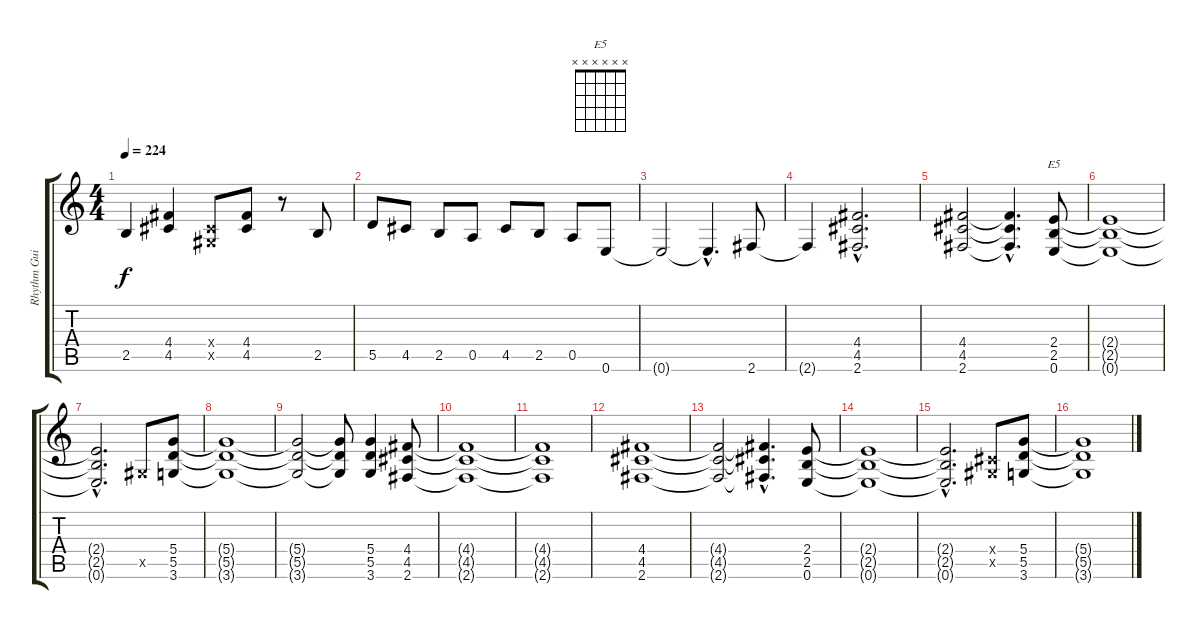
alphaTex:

\track ("Rhythm Guitar" "Rhythm Gui") {instrument distortionguitar}
\staff {score tabs}
\tuning (E4 B3 G3 D3 A2 E2) {hide}
\chord ("E5" x x x x x x) {firstfret 0}
\ts (4 4)
\tempo 224
\clef g2
\ks c
2.5{t}.4{dy f} (4.4 4.5).4 (-1.4{x} -1.5{x}).8 (4.4 4.5).8 r.8 2.5.8 |
5.5.8 4.5.8 2.5.8 0.5.8 4.5.8 2.5.8 0.5.8 0.6.8 |
0.6{t}.2 0.6{hac t}.4{d} 2.6.8 |
2.6{t}.4 (4.4{hac} 4.5{hac} 2.6{hac}).2{d} |
(4.4 4.5 2.6).2 (4.4{hac t} 4.5{hac t} 2.6{hac t}).4{d} (2.4 2.5 0.6).8{ch "E5"} |
(2.4{t} 2.5{t} 0.6{t}).1 |
(2.4{hac t} 2.5{hac t} 0.6{hac t}).2{d} -1.5{x}.8 (5.4 5.5 3.6).8 |
(5.4{t} 5.5{t} 3.6{t}).1 |
(5.4{t} 5.5{t} 3.6{t}).2 (5.4{t} 5.5{t} 3.6{t}).8 (5.4 5.5 3.6).4 (4.4 4.5 2.6).8 |
(4.4{t} 4.5{t} 2.6{t}).1 |
(4.4{t} 4.5{t} 2.6{t}).1 |
(4.4 4.5 2.6).1 |
(4.4{t} 4.5{t} 2.6{t}).2 (4.4{hac t} 4.5{hac t} 2.6{hac t}).4{d} (2.4 2.5 0.6).8 |
(2.4{t} 2.5{t} 0.6{t}).1 |
(2.4{hac t} 2.5{hac t} 0.6{hac t}).2{d} (-1.4{x} -1.5{x}).8 (5.4 5.5 3.6).8 |
(5.4{t} 5.5{t} 3.6{t}).1
